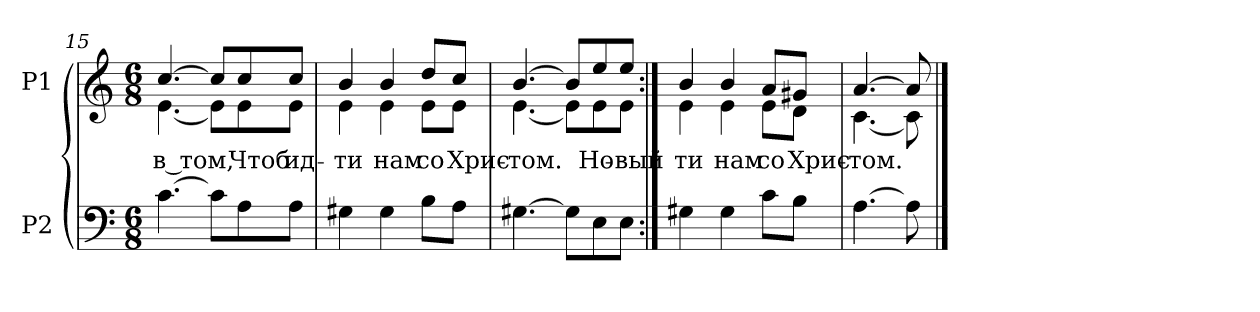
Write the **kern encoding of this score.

**kern	**kern	**text
*part2	*part1	*part1
*staff2	*staff1	*staff1
*I"P2	*I"P1	*
*clefF4	*clefG2	*
*k[]	*k[]	*
*a:	*a:	*
*M6/8	*M6/8	*
=15	=15	=15
!	!	!LO:LY:b:color=#000000
*	*^	*
[>4.ci\	[>4.cci/	[<4.ei\	в том,
8ci\L]	8cci/L]	8ei\L]	.
!	!	!	!LO:LY:b:color=#000000
8Ai\	8cci/	8ei\	Чтоб
!	!	!	!LO:LY:b:color=#000000
8Ai\J	8cci/J	8ei\J	ид-
=16	=16	=16	=16
!	!	!	!LO:LY:b:color=#000000
4G#Xi\	4bi/	4ei\	-ти
!	!	!	!LO:LY:b:color=#000000
4G#i\	4bi/	4ei\	нам
!	!	!	!LO:LY:b:color=#000000
8Bi\L	8ddi/L	8ei\L	со
!	!	!	!LO:LY:b:color=#000000
8Ai\J	8cci/J	8ei\J	Хрис-
=17	=17	=17	=17
!	!	!	!LO:LY:b:color=#000000
[>4.G#Xi\	[>4.bi/	[<4.ei\	-том.
8G#i\L]	8bi/L]	8ei\L]	.
!	!	!	!LO:LY:b:color=#000000
8Ei\	8eei/	8ei\	Но-
!	!	!	!LO:LY:b:color=#000000
8Ei\J	8eei/J	8ei\J	-вый
=18:|!	=18:|!	=18:|!	=18:|!
!	!	!	!LO:LY:b:color=#000000
4G#Xi\	4bi/	4ei\	ти
!	!	!	!LO:LY:b:color=#000000
4G#i\	4bi/	4ei\	нам
!	!	!	!LO:LY:b:color=#000000
8ci\L	8ai/L	8ei\L	со
!	!	!	!LO:LY:b:color=#000000
8Bi\J	8g#Xi/J	8di\J	Хрис-
=19	=19	=19	=19
!	!	!	!LO:LY:b:color=#000000
[>4.Ai\	[>4.ai/	[<4.ci\	-том.
8Ai\]	8ai/]	8ci\]	.
*	*v	*v	*
==	==	==
*-	*-	*-
